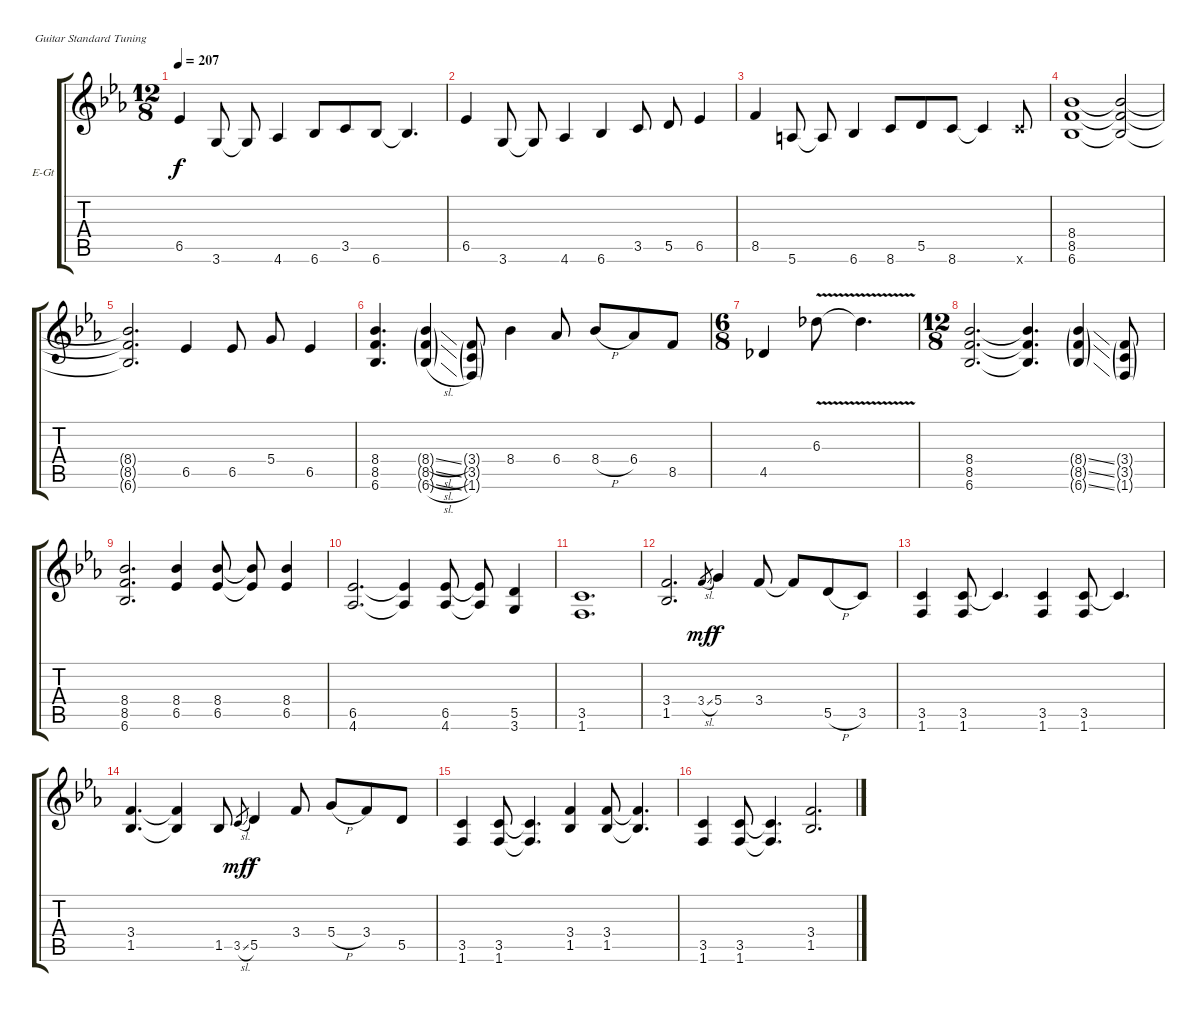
\bracketExtendMode groupsimilarinstruments
\firstSystemTrackNameOrientation horizontal
\otherSystemsTrackNameOrientation horizontal
\track ("Gtr 4" "E-Gt") {instrument overdrivenguitar}
\staff {score tabs}
\tuning (E4 B3 G3 D3 A2 E2)
\ts (12 8)
\tempo 207
\clef g2
\ks eb
6.5.4{dy f} 3.6.8 3.6{t}.8 4.6.4 6.6.8 3.5.8 6.6.8 6.6{t}.4{d} |
6.5.4 3.6.8 3.6{t}.8 4.6.4 6.6.4 3.5.8 5.5.8 6.5.4 |
8.5.4 5.6.8 5.6{t}.8 6.6.4 8.6.8 5.5.8 8.6.8 8.6{t}.4 8.6{x}.8 |
(8.4 8.5 6.6).1 (8.4{t} 8.5{t} 6.6{t}).2 |
(8.4{t} 8.5{t} 6.6{t}).2{d} 6.5.4 6.5.8 5.4.8 6.5.4 |
(8.4 8.5 6.6).4{d} (8.4{sl g} 8.5{sl g} 6.6{sl g}).4 (3.4{g} 3.5{g} 1.6{g}).8 8.4.4 6.4.8 8.4{h}.8 6.4.8 8.5.8 |
\ts (6 8)
4.5.4 6.3{v}.8 6.3{v t}.4{d} |
\ts (12 8)
(8.4 8.5 6.6).2{d} (8.4{t} 8.5{t} 6.6{t}).4{d} (8.4{ss g} 8.5{ss g} 6.6{ss g}).4 (3.4{g} 3.5{g} 1.6{g}).8 |
(8.4 8.5 6.6).2{d} (8.4 6.5).4 (8.4 6.5).8 (8.4{t} 6.5{t}).8 (8.4 6.5).4 |
(6.5 4.6).2{d} (6.5{t} 4.6{t}).4 (6.5 4.6).8 (6.5{t} 4.6{t}).8 (5.5 3.6).4 |
(3.5 1.6).1{d} |
(3.4 1.5).2{d} 3.4{sl}.8{gr dy mf} 5.4.4{dy f} 3.4.8 3.4{t}.8 5.5{h}.8 3.5.8 |
(3.5 1.6).4 (3.5 1.6).8 3.5{t}.4{d} (3.5 1.6).4 (3.5 1.6).8 3.5{t}.4{d} |
(3.4 1.5).4{d} (3.4{t} 1.5{t}).4 1.5.8 3.5{sl}.8{gr dy mf} 5.5.4{dy f} 3.4.8 5.4{h}.8 3.4.8 5.5.8 |
(3.5 1.6).4 (3.5 1.6).8 (3.5{t} 1.6{t}).4{d} (3.4 1.5).4 (3.4 1.5).8 (3.4{t} 1.5{t}).4{d} |
(3.5 1.6).4 (3.5 1.6).8 (3.5{t} 1.6{t}).4{d} (3.4 1.5).2{d}
